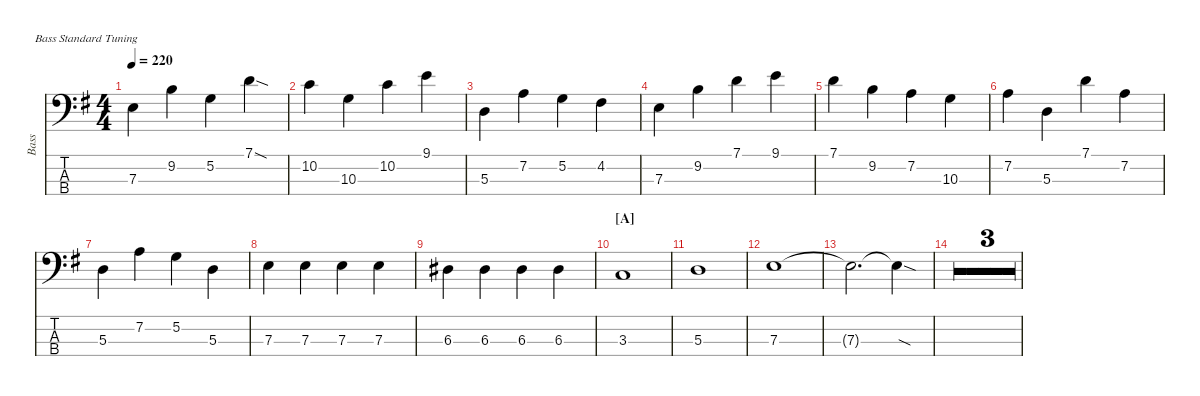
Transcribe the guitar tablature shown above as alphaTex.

\hideDynamics
\bracketExtendMode nobrackets
\multiBarRest
\otherSystemsTrackNameOrientation horizontal
\track ("Bass" "Bass") {defaultSystemsLayout 4 multiBarRest instrument electricbassfinger}
\staff {score tabs}
\tuning (G2 D2 A1 E1)
\ts (4 4)
\tempo 220
\clef f4
\scale
0.952895
\ks g
7.3{acc forcenatural}.4{dy f beam Down} 9.2{acc forcenatural}.4{beam Down} 5.2{acc forcenatural}.4{beam Down} 7.1{sod acc forcenatural}.4{beam Down} |
\scale
1.14132 10.2{acc forcenatural}.4{beam Down} 10.3{acc forcenatural}.4{beam Down} 10.2{acc forcenatural}.4{beam Down} 9.1{acc forcenatural}.4{beam Down} |
\scale
0.952895 5.3{acc forcenatural}.4{beam Down} 7.2{acc forcenatural}.4{beam Down} 5.2{acc forcenatural}.4{beam Down} 4.2{acc #}.4{beam Down} |
\scale
0.952895 7.3{acc forcenatural}.4{beam Down} 9.2{acc forcenatural}.4{beam Down} 7.1{acc forcenatural}.4{beam Down} 9.1{acc forcenatural}.4{beam Down} |
\scale
0.952895 7.1{acc forcenatural}.4{beam Down} 9.2{acc forcenatural}.4{beam Down} 7.2{acc forcenatural}.4{beam Down} 10.3{acc forcenatural}.4{beam Down} |
\scale
1.14479 7.2{acc forcenatural}.4{beam Down} 5.3{acc forcenatural}.4{beam Down} 7.1{acc forcenatural}.4{beam Down} 7.2{acc forcenatural}.4{beam Down} |
\scale
0.956368 5.3{acc forcenatural}.4{beam Down} 7.2{acc forcenatural}.4{beam Down} 5.2{acc forcenatural}.4{beam Down} 5.3{acc forcenatural}.4{beam Down} |
\scale
0.956368 7.3{acc forcenatural}.4{beam Down} 7.3{acc forcenatural}.4{beam Down} 7.3{acc forcenatural}.4{beam Down} 7.3{acc forcenatural}.4{beam Down} |
\scale
0.942474 6.3{acc #}.4{beam Down} 6.3{acc #}.4{beam Down} 6.3{acc #}.4{beam Down} 6.3{acc #}.4{beam Down} |
\section ("A" "")
\scale
1.14132 3.3{acc forcenatural}.1{beam Up} |
\scale
0.952895 5.3{acc forcenatural}.1{beam Down} |
\scale
0.952895 7.3{acc forcenatural}.1{beam Down} |
\scale
0.952895 7.3{t acc forcenatural}.2{d beam Down} 7.3{sod t acc forcenatural}.4{beam Down} |
\scale
1.14132 r.1{beam Down} |
\scale
0.952895 r.1{beam Down} |
\scale
0.952895 r.1{beam Down}
